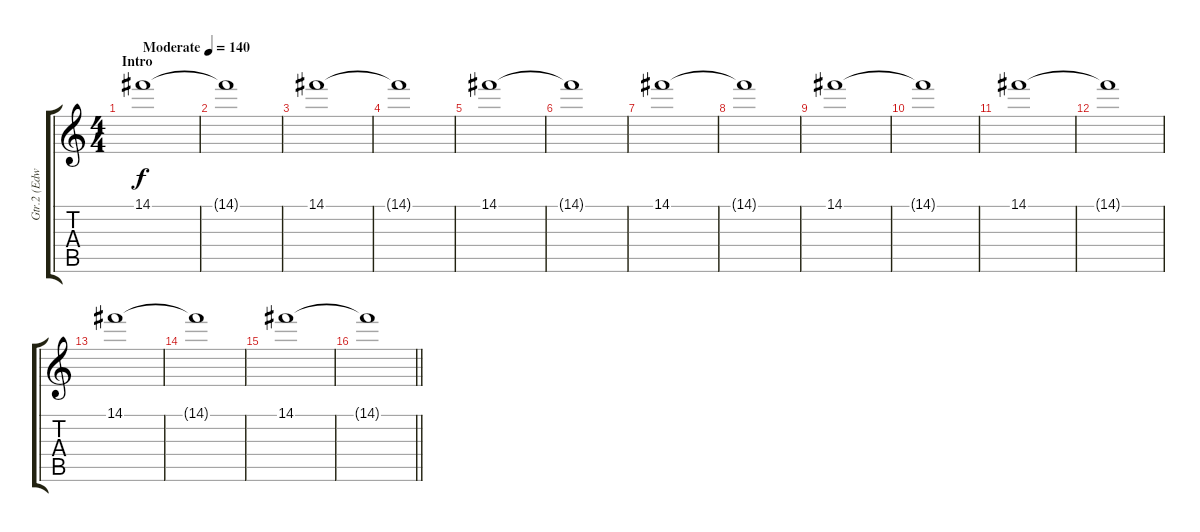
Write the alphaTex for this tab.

\track ("Gtr.2 (Edward O'Brien)" "Gtr.2 (Edw") {instrument electricguitarjazz}
\staff {score tabs}
\tuning (E4 B3 G3 D3 A2 E2) {hide}
\ts (4 4)
\section ("" "Intro")
\tempo (140 "Moderate")
\clef g2
\ks c
14.1.1{dy f instrument electricguitarjazz} |
14.1{t}.1 |
14.1.1 |
14.1{t}.1 |
14.1.1 |
14.1{t}.1 |
14.1.1 |
14.1{t}.1 |
14.1.1 |
14.1{t}.1 |
14.1.1 |
14.1{t}.1 |
14.1.1 |
14.1{t}.1 |
14.1.1 |
\barLineRight lightlight
14.1{t}.1
